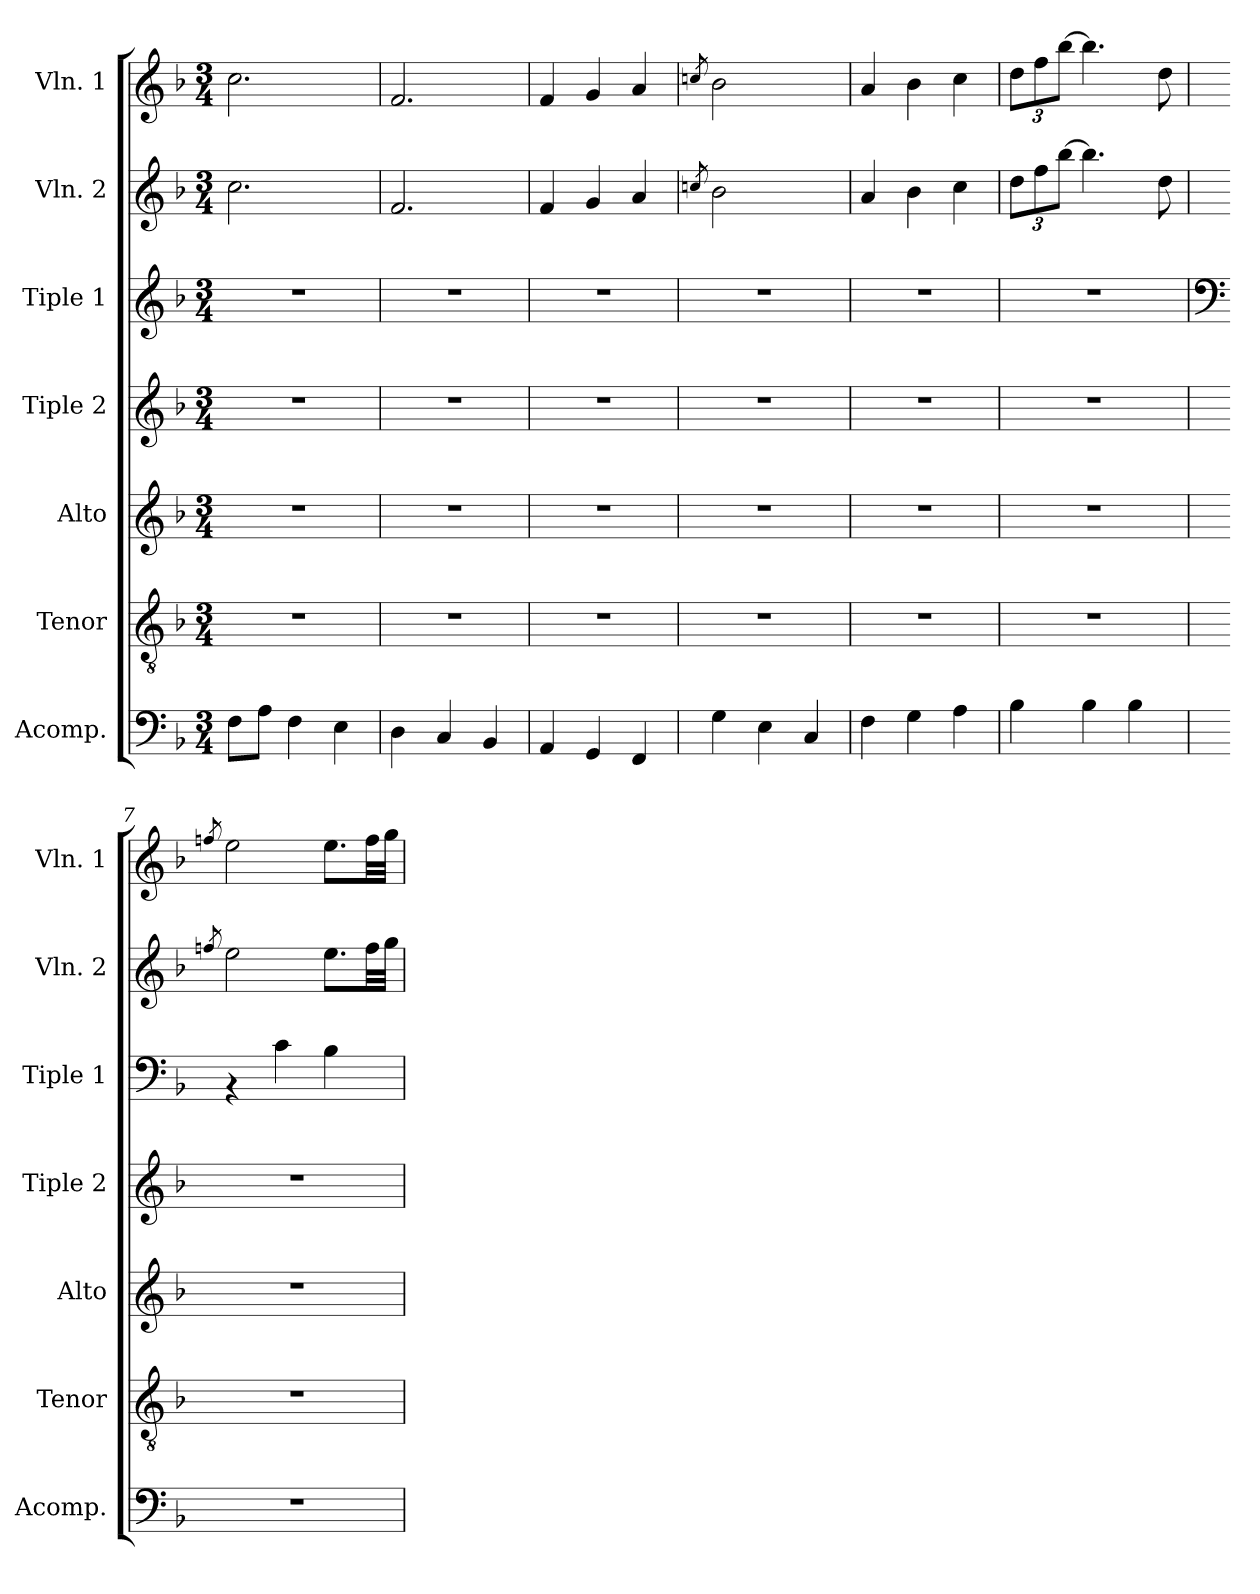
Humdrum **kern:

**kern	**kern	**kern	**kern	**kern	**kern	**kern
*part7	*part6	*part5	*part4	*part3	*part2	*part1
*staff7	*staff6	*staff5	*staff4	*staff3	*staff2	*staff1
*I"Acomp.	*I"Tenor	*I"Alto	*I"Tiple 2	*I"Tiple 1	*I"Vln. 2	*I"Vln. 1
*I'Acomp.	*I'Tenor	*I'Alto	*I'Tiple 2	*I'Tiple 1	*I'Vln. 2	*I'Vln. 1
!!LO:PB:g=z
*clefF4	*clefGv2	*clefG2	*clefG2	*clefG2	*clefG2	*clefG2
*k[b-]	*k[b-]	*k[b-]	*k[b-]	*k[b-]	*k[b-]	*k[b-]
*F:	*F:	*F:	*F:	*F:	*F:	*F:
*M3/4	*M3/4	*M3/4	*M3/4	*M3/4	*M3/4	*M3/4
=1	=1	=1	=1	=1	=1	=1
8F\L	2.r	2.r	2.r	2.r	2.cc\	2.cc\
8A\J	.	.	.	.	.	.
4F\	.	.	.	.	.	.
4E\	.	.	.	.	.	.
=2	=2	=2	=2	=2	=2	=2
4D\	2.r	2.r	2.r	2.r	2.f/	2.f/
4C/	.	.	.	.	.	.
4BB-/	.	.	.	.	.	.
=3	=3	=3	=3	=3	=3	=3
4AA/	2.r	2.r	2.r	2.r	4f/	4f/
4GG/	.	.	.	.	4g/	4g/
4FF/	.	.	.	.	4a/	4a/
=4	=4	=4	=4	=4	=4	=4
.	.	.	.	.	8qccn/	8qccn/
4G\	2.r	2.r	2.r	2.r	2b-\	2b-\
4E\	.	.	.	.	.	.
4C/	.	.	.	.	4ryy	4ryy
=5	=5	=5	=5	=5	=5	=5
4F\	2.r	2.r	2.r	2.r	4a/	4a/
4G\	.	.	.	.	4b-\	4b-\
4A\	.	.	.	.	4cc\	4cc\
=6	=6	=6	=6	=6	=6	=6
*	*	*	*	*	*Xbrackettup	*Xbrackettup
4B-\	2.r	2.r	2.r	2.r	12dd\L	12dd\L
.	.	.	.	.	12ff\	12ff\
.	.	.	.	.	[<12bb-\J	[<12bb-\J
4B-\	.	.	.	.	4.bb-\]	4.bb-\]
4B-\	.	.	.	.	.	.
.	.	.	.	.	8dd\	8dd\
!!LO:LB:g=z
=7	=7	=7	=7	=7	=7	=7
*	*	*	*	*clefF4	*	*
.	.	.	.	.	8qffn/	8qffn/
2.r	2.r	2.r	2.r	4rAA	2ee\	2ee\
.	.	.	.	4c\	.	.
.	.	.	.	4B-\	8.ee\L	8.ee\L
.	.	.	.	.	32ff\LL	32ff\LL
.	.	.	.	.	32gg\JJJ	32gg\JJJ
=	=	=	=	=	=	=
*-	*-	*-	*-	*-	*-	*-
